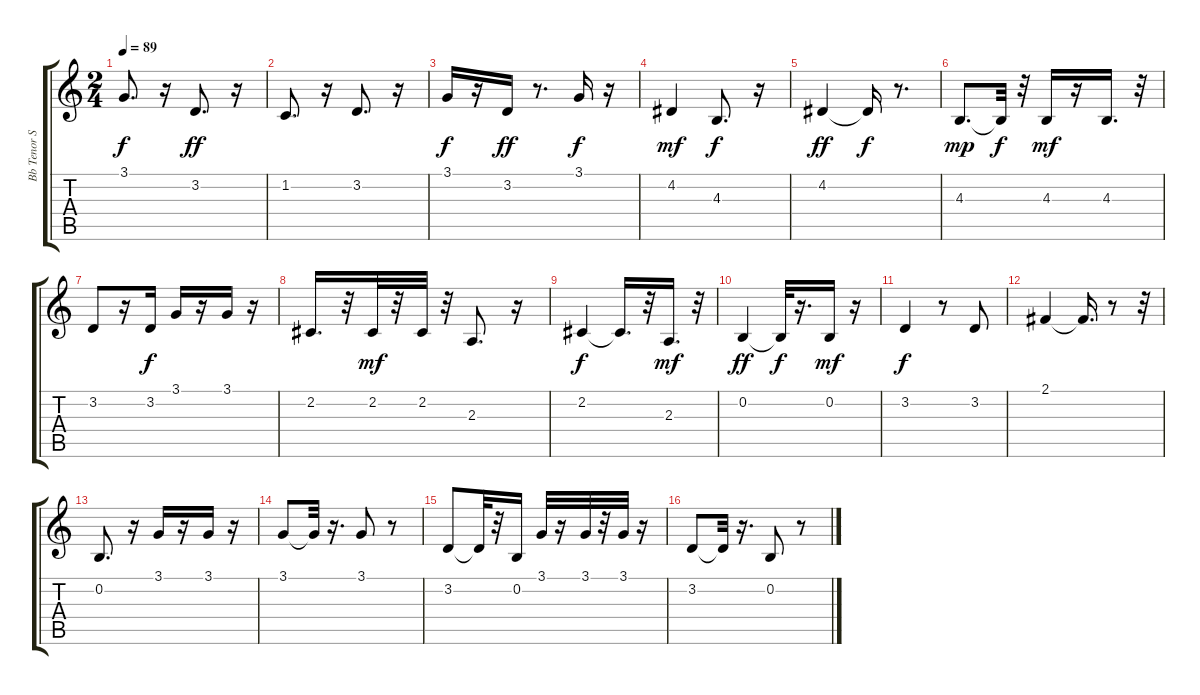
\track ("Bb Tenor Sax" "Bb Tenor S") {instrument tenorsax}
\staff {score tabs}
\tuning (E4 B3 G3 D3 A2 E2) {hide}
\ts (2 4)
\tempo 89
\clef g2
\ks c
3.1.8{d dy f} r.16 3.2.8{d dy ff} r.16 |
1.2.8{d} r.16 3.2.8{d} r.16 |
3.1.16{dy f} r.16 3.2.16{dy ff} r.8{d} 3.1.16{dy f} r.16 |
4.2.4{dy mf} 4.3.8{d dy f} r.16 |
4.2.4{dy ff} 4.2{t}.16{dy f} r.8{d} |
4.3.8{d dy mp} 4.3{t}.32{dy f} r.32 4.3.16{dy mf} r.16 4.3.16{d} r.32 |
3.2.8 r.16 3.2.16{dy f} 3.1.16 r.16 3.1.16 r.16 |
2.2.16{d} r.32 2.2.32{dy mf} r.32 2.2.32 r.32 2.3.8{d} r.16 |
2.2.4{dy f} 2.2{t}.16{d} r.32 2.3.16{d dy mf} r.32 |
0.2.4{dy ff} 0.2{t}.32{dy f} r.16{d} 0.2.16{dy mf} r.16 |
3.2.4{dy f} r.8 3.2.8 |
2.1.4 2.1{t}.16{d} r.8 r.32 |
0.2.8{d} r.16 3.1.16 r.16 3.1.16 r.16 |
3.1.8 3.1{t}.32 r.16{d} 3.1.8 r.8 |
3.2.8 3.2{t}.32 r.32 0.2.16 3.1.32 r.16 3.1.32 r.32 3.1.32 r.16 |
3.2.8 3.2{t}.32 r.16{d} 0.2.8 r.8
